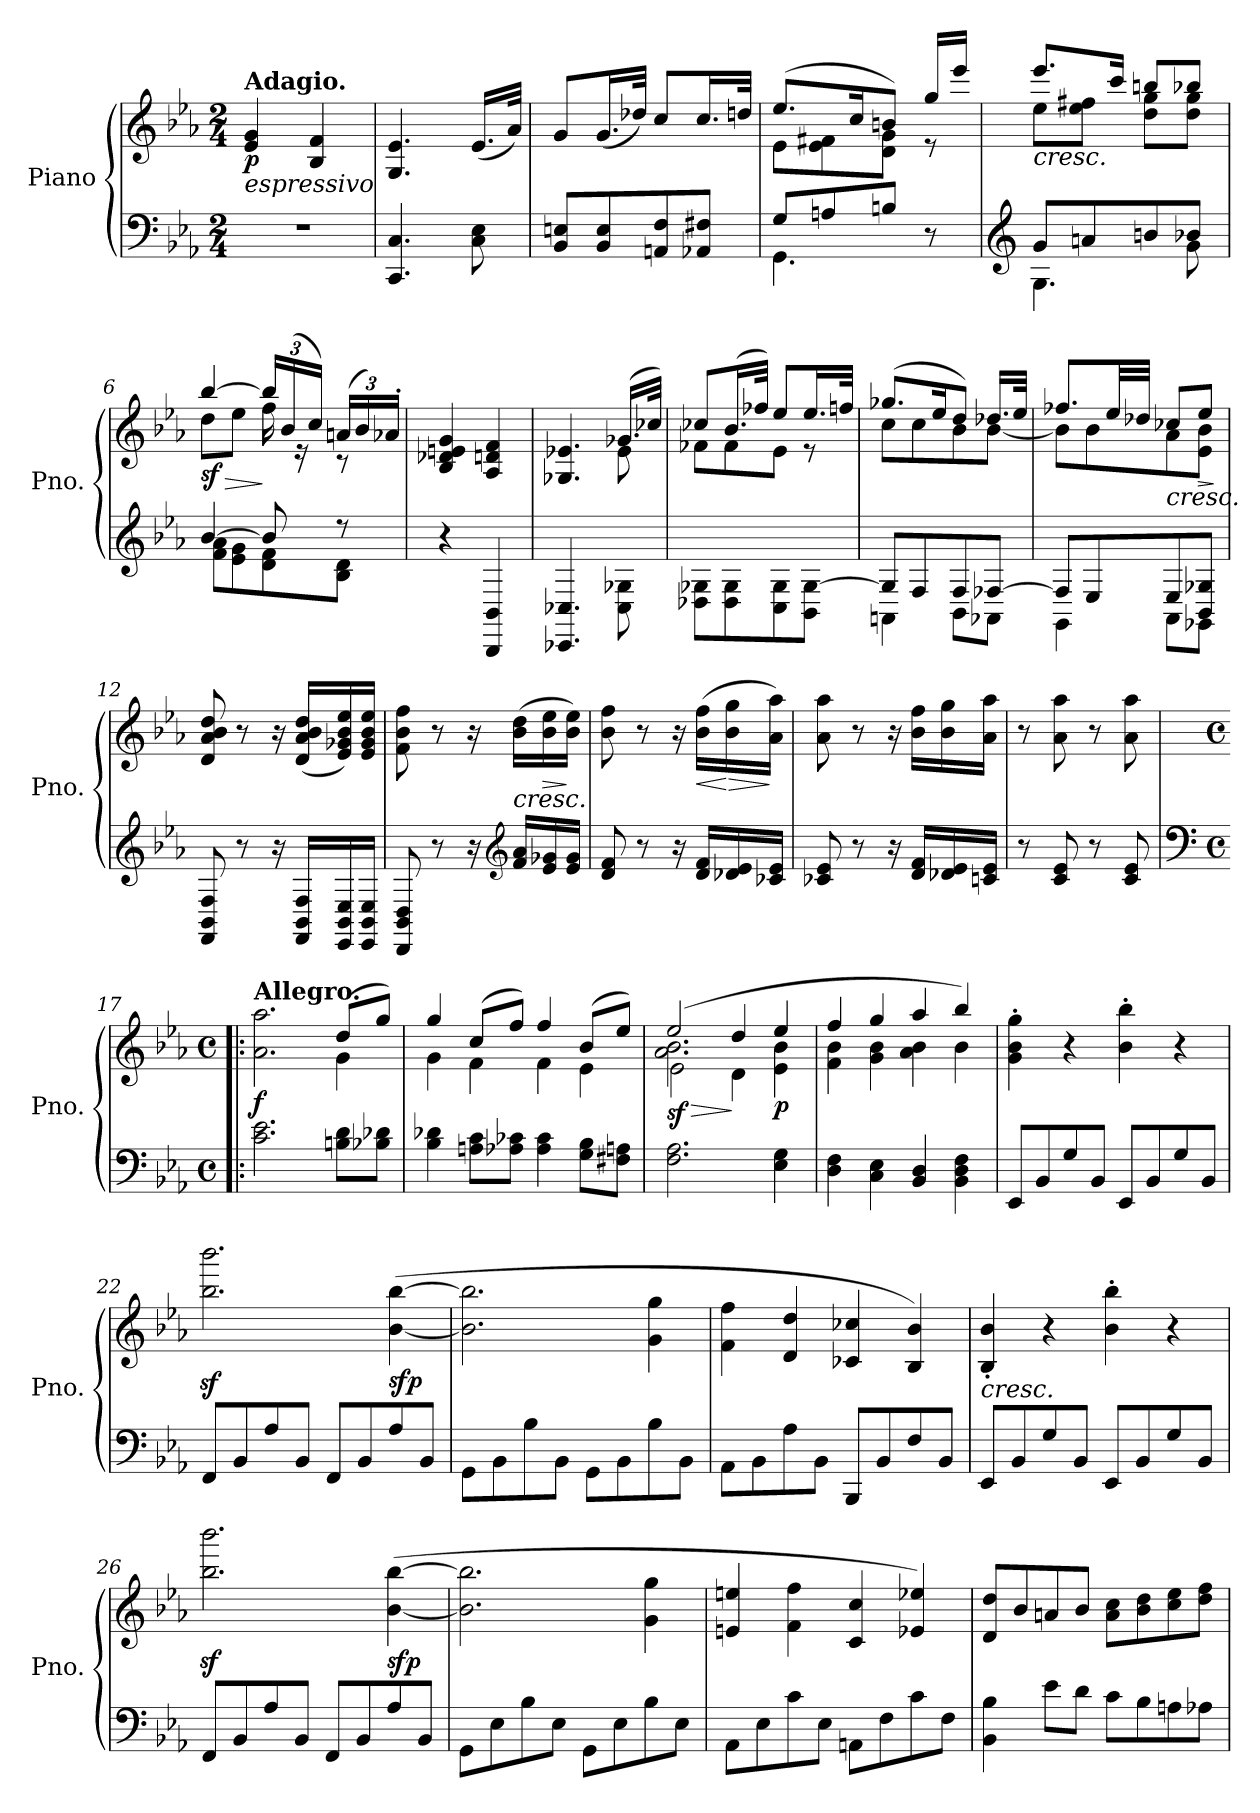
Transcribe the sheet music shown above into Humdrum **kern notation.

**kern	**kern	**dynam
*part1	*part1	*part1
*staff2	*staff1	*staff1/2
*I"Piano	*	*
*I'Pno.	*	*
*clefF4	*clefG2	*
*k[b-e-a-]	*k[b-e-a-]	*
*M2/4	*M2/4	*
=1	=1	=1
!	!LO:TX:B:t=Adagio.	!
!	!LO:TX:b:i:t=espressivo	!
!	!	!LO:DY:b
2r	4e-/ 4g/	p
.	4B-/ 4f/	.
=2	=2	=2
4.CC/ 4.C/	4.G/ 4.e-/	.
8C\ 8E-\	(<16.e-/LL	.
.	32a-/JJk)	.
=3	=3	=3
8BB-/ 8En/L	8g/L	.
8BB-/ 8E/	(<16.g/L	.
.	32dd-X/JJk)	.
8AAn/ 8F/	8cc/L	.
8AA-X/ 8F#X/J	16.cc/L	.
.	32ddn/JJk	.
=4	=4	=4
*^	*^	*
8G/L	4.GG\	(>8.ee-/L	8e-\L	.
8An/	.	.	8e-\ 8f#X\	.
.	.	16cc/K	.	.
8Bn/J	.	8bn/J)	8d\ 8g\J	.
8r	8ryy	16gg/LL	8r	.
.	.	16eee-/JJ	.	.
=5	=5	=5	=5	=5
*clefG2	*	*	*	*
!	!	!LO:TX:b:i:t=cresc.	!	!
8g/L	4.G\	8.eee-/L	8ee-\L	.
8an/	.	.	8ee-\ 8ff#X\J	.
.	.	16ccc/Jk	.	.
8bn/	.	8bbn/L	8dd\ 8gg\L	.
8b-X/J	8g\	8bb-X/J	8dd\ 8gg\J	.
=6	=6	=6	=6	=6
!	!	!	!	!LO:HP:b
!	!	!	!	!LO:DY:n=1:b
[4b-/	8f\ 8a-\L	[4bb-/	8dd\L	> sf
.	8e-\ 8g\	.	8ee-\J	.
*	*	*Xbrackettup	*	*
8b-/]	8d\ 8f\	24bb-/LL]	16ff\	]
.	.	(>24b-/	.	.
.	.	.	16r	.
.	.	24cc/JJ)	.	.
8r	8B-\ 8d\J	(>24an/LL	8r	.
.	.	24b-/)	.	.
.	.	24a-X'/JJ	.	.
*v	*v	*	*	*
*	*v	*v	*
!!LO:LB:g=z
=7	=7	=7
4r	4B-/ 4d-X/ 4en/ 4g/	.
4BBB-/ 4BB-/	4A-/ 4dn/ 4f/	.
=8	=8	=8
*	*^	*
4.CC-X/ 4.C-X/	4.G-X/ 4.e-X/	4.ryy	.
8C-\ 8G-X\	(>16.g-X/LL	8e-\	.
.	32cc-X/JJk)	.	.
=9	=9	=9	=9
8D-X\ 8G-X\L	8cc-X/L	8f-X\L	.
8D-\ 8G-\	(>16.b-/L	8f-\	.
.	32ff-X/JJk)	.	.
8C\ 8G-\	8ee-/L	8e-\J	.
8BB-\ [8G-\J	16.ee-/L	8r	.
.	32ffn/JJk	.	.
=10	=10	=10	=10
*^	*	*	*
8G-/L]	4AAn\	(>8.gg-X/L	8cc\L	.
8F/	.	.	8cc\	.
.	.	16ee-/K	.	.
8F/	8BB-\L	8dd/J)	8b-\	.
[8F-X/J	8AA-X\J	16.dd-X/LL	[8b-\J	.
.	.	32ee-/JJk	.	.
=11	=11	=11	=11	=11
8F-/L]	4GG\	8.ff-X/L	8b-\L]	.
8E-/	.	.	8b-\	.
.	.	32ee-/LL	.	.
.	.	32dd-X/JJJ	.	.
!	!	!	!	!LO:HP:b
8E-/	8AA-\L	8cc-X/L	8a-\	<
!	!	!	!	!LO:HP:b
8BB-/ 8G-X/J	8GG-X\J	8ee-/J	8e-\ 8b-\J	>
*v	*v	*	*	*
*	*v	*v	*
.	.	[ ]
=12	=12	=12
8FF/ 8BB-/ 8F/	8d/ 8a-/ 8b-/ 8dd/	.
8r	8r	.
16r	16r	.
16FF/ 16BB-/ 16F/LL	(<16d/ 16a-/ 16b-/ 16dd/LL	.
16EE-/ 16BB-/ 16E-/	16e-/ 16g-X/ 16b-/ 16ee-/)	.
16EE-/ 16BB-/ 16E-/JJ	16e-/ 16g-/ 16b-/ 16ee-/JJ	.
!!LO:LB:g=z
=13	=13	=13
8DD/ 8BB-/ 8D/	8f\ 8b-\ 8ff\	.
8r	8r	.
16r	16r	.
*clefG2	*	*
!	!	!LO:HP:b
16f/ 16a-/LL	(>16b-\ 16dd\LL	<
!	!	!LO:HP:b
16e-/ 16g-X/	16b-\ 16ee-\	>
16e-/ 16g-/JJ	16b-\ 16ee-\JJ)	[ ]
=14	=14	=14
8d/ 8f/	8b-\ 8ff\	.
8r	8r	.
16r	16r	.
!	!	!LO:HP:b
16d/ 16f/LL	(>16b-\ 16ff\LL	<
!	!	!LO:HP:n=1:b
16d-X/ 16e-/	16b-\ 16gg\	[ >
16c-X/ 16e-/JJ	16a-\ 16aa-\JJ)	]
=15	=15	=15
8c-X/ 8e-/	8a-\ 8aa-\	.
8r	8r	.
16r	16r	.
16d/ 16f/LL	16b-\ 16ff\LL	.
16d-X/ 16e-/	16b-\ 16gg\	.
16cn/ 16e-/JJ	16a-\ 16aa-\JJ	.
=16	=16	=16
8r	8r	.
8c/ 8e-/	8a-\ 8aa-\	.
8r	8r	.
8c/ 8e-/	8a-\ 8aa-\	.
=17!|:	=17!|:	=17!|:
*clefF4	*	*
*M4/4	*M4/4	*
*met(c)	*met(c)	*
*	*^	*
!	!LO:TX:a:B:t=Allegro.	!	!
!	!	!	!LO:DY:b
2.c\ 2.e-\	2.ryy	2.a-\ 2.aa-\	f
8Bn\ 8d\L	(>8dd/L	4g\	.
8B-X\ 8d-X\J	8gg/J)	.	.
!!LO:LB:g=z	!!
=18	=18	=18	=18
4B-\ 4d-X\	4gg/	4g\	.
8An\ 8c\L	(>8cc/L	4f\	.
8A-X\ 8c-X\J	8ff/J)	.	.
4A-\ 4c-\	4ff/	4f\	.
8G\ 8B-\L	(>8b-/L	4e-\	.
8F#X\ 8An\J	8ee-/J)	.	.
*	*v	*v	*
=19	=19	=19
!	!	!LO:HP:b
*	*^	*
*	*	*^	*
!	!	!	!	!LO:DY:n=1:b
2.F\ 2.A-\	(>2ee-/	2.a-\ 2.b-\	2e-\	> sf
.	4dd/	.	4d\	]
!	!	!	!	!LO:DY:n=2:b
4E-\ 4G\	4ee-/	4e-\ 4b-\	4ryy	p
*	*	*v	*v	*
=20	=20	=20	=20
4D\ 4F\	4ff/	4f\ 4b-\	.
4C\ 4E-\	4gg/	4g\ 4b-\	.
4BB-/ 4D/	4aa-/	4a-\ 4b-\	.
4BB-\ 4D\ 4F\	4bb-/)	4b-\	.
=21	=21	=21	=21
!	!LO:TX:b:i:t=cresc.	!	!
*	*v	*v	*
8EE-/L	4g\' 4b-\' 4gg\'	.
8BB-/	.	.
8G/	4r	.
8BB-/J	.	.
8EE-/L	4b-\' 4bb-\'	.
8BB-/	.	.
8G/	4r	.
8BB-/J	.	.
=22	=22	=22
8FF/L	2.bb-\z< 2.bbb-\z<	.
8BB-/	.	.
8A-/	.	.
8BB-/J	.	.
8FF/L	.	.
8BB-/	.	.
!	!	!LO:DY:b
8A-/	(>[4b-\ [4bb-\	sfp
8BB-/J	.	.
=23	=23	=23
8GG\L	2.b-\] 2.bb-\]	.
8BB-\	.	.
8B-\	.	.
8BB-\J	.	.
8GG\L	.	.
8BB-\	.	.
8B-\	4g\ 4gg\	.
8BB-\J	.	.
!!LO:LB:g=z
=24	=24	=24
8AA-\L	4f\ 4ff\	.
8BB-\	.	.
8A-\	4d/ 4dd/	.
8BB-\J	.	.
8BBB-/L	4c-X/ 4cc-X/	.
8BB-/	.	.
8F/	4B-/ 4b-/)	.
8BB-/J	.	.
=25	=25	=25
!	!LO:TX:b:i:t=cresc.	!
8EE-/L	4B-/' 4b-/'	.
8BB-/	.	.
8G/	4r	.
8BB-/J	.	.
8EE-/L	4b-\' 4bb-\'	.
8BB-/	.	.
8G/	4r	.
8BB-/J	.	.
=26	=26	=26
8FF/L	2.bb-\z< 2.bbb-\z<	.
8BB-/	.	.
8A-/	.	.
8BB-/J	.	.
8FF/L	.	.
8BB-/	.	.
!	!	!LO:DY:b
8A-/	(>[4b-\ [4bb-\	sfp
8BB-/J	.	.
=27	=27	=27
8GG\L	2.b-\] 2.bb-\]	.
8E-\	.	.
8B-\	.	.
8E-\J	.	.
8GG\L	.	.
8E-\	.	.
8B-\	4g\ 4gg\	.
8E-\J	.	.
=28	=28	=28
8AA-\L	4en/ 4een/	.
8E-\	.	.
8c\	4f\ 4ff\	.
8E-\J	.	.
8AAn\L	4c/ 4cc/	.
8F\	.	.
8c\	4e-X/ 4ee-X/)	.
8F\J	.	.
!!LO:PB:g=z
=29	=29	=29
4BB-\ 4B-\	8d/ 8dd/L	.
.	8b-/	.
8e-\L	8an/	.
8d\J	8b-/J	.
8c\L	8a\ 8cc\L	.
8B-\	8b-\ 8dd\	.
8An\	8cc\ 8ee-\	.
8A-X\J	8dd\ 8ff\J	.
=	=	=
*-	*-	*-
